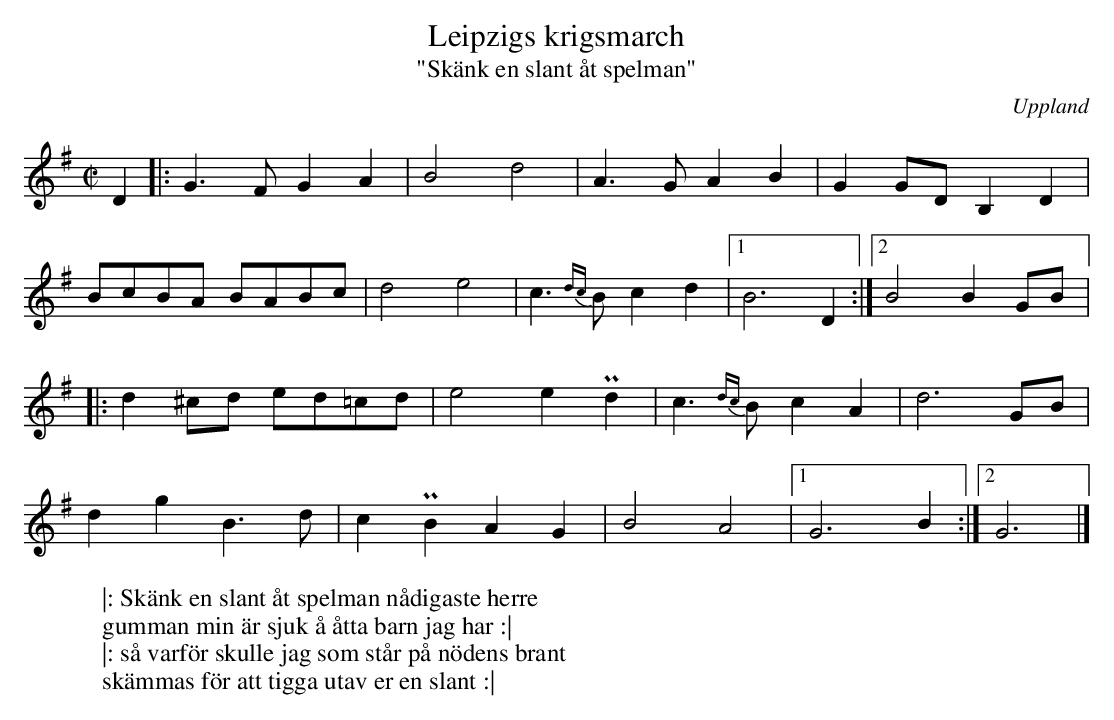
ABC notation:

X:1
T:Leipzigs krigsmarch
T:"Skänk en slant åt spelman"
O:Uppland
L:1/8
M:C|
Q:150
K:G
D2 |: G2>F2 G2 A2 | B4 d4 | A2>G2 A2 B2 | G2 GD B,2 D2 |
BcBA BABc | d4 e4 | c2>{dc}B2 c2 d2 |1 B6 D2 :|2 B4 B2 GB |:
d2 ^cd ed=cd | e4 e2 Pd2 | c2>{dc}B2 c2 A2 | d6 GB |
d2 g2 B2> d2 | c2 PB2 A2 G2 | B4 A4 |1 G6 B2 :|2 G6 |]
W: |: Skänk en slant åt spelman nådigaste herre
W: gumman min är sjuk å åtta barn jag har :|
W: |: så varför skulle jag som står på nödens brant
W: skämmas för att tigga utav er en slant :|
